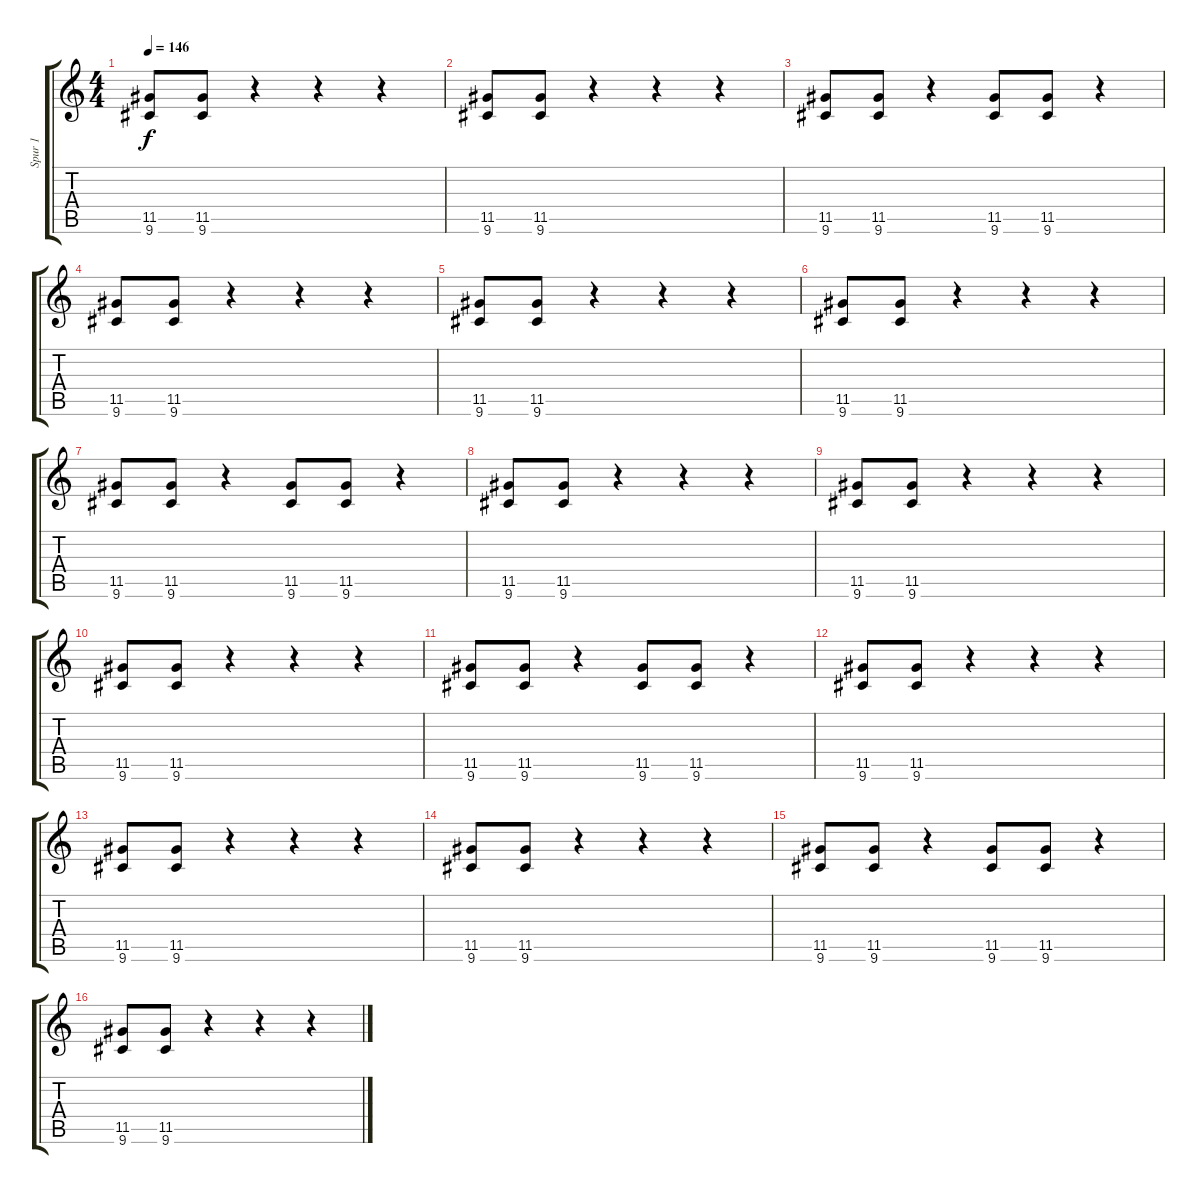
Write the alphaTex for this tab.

\track ("Spur 1" "Spur 1") {instrument overdrivenguitar}
\staff {score tabs}
\tuning (E4 B3 G3 D3 A2 E2) {hide}
\ts (4 4)
\tempo 146
\clef g2
\ks c
(11.5 9.6).8{dy f instrument overdrivenguitar} (11.5 9.6).8 r.4 r.4 r.4 |
(11.5 9.6).8 (11.5 9.6).8 r.4 r.4 r.4 |
(11.5 9.6).8 (11.5 9.6).8 r.4 (11.5 9.6).8 (11.5 9.6).8 r.4 |
(11.5 9.6).8 (11.5 9.6).8 r.4 r.4 r.4 |
(11.5 9.6).8 (11.5 9.6).8 r.4 r.4 r.4 |
(11.5 9.6).8 (11.5 9.6).8 r.4 r.4 r.4 |
(11.5 9.6).8 (11.5 9.6).8 r.4 (11.5 9.6).8 (11.5 9.6).8 r.4 |
(11.5 9.6).8 (11.5 9.6).8 r.4 r.4 r.4 |
(11.5 9.6).8 (11.5 9.6).8 r.4 r.4 r.4 |
(11.5 9.6).8 (11.5 9.6).8 r.4 r.4 r.4 |
(11.5 9.6).8 (11.5 9.6).8 r.4 (11.5 9.6).8 (11.5 9.6).8 r.4 |
(11.5 9.6).8 (11.5 9.6).8 r.4 r.4 r.4 |
(11.5 9.6).8 (11.5 9.6).8 r.4 r.4 r.4 |
(11.5 9.6).8 (11.5 9.6).8 r.4 r.4 r.4 |
(11.5 9.6).8 (11.5 9.6).8 r.4 (11.5 9.6).8 (11.5 9.6).8 r.4 |
(11.5 9.6).8 (11.5 9.6).8 r.4 r.4 r.4
